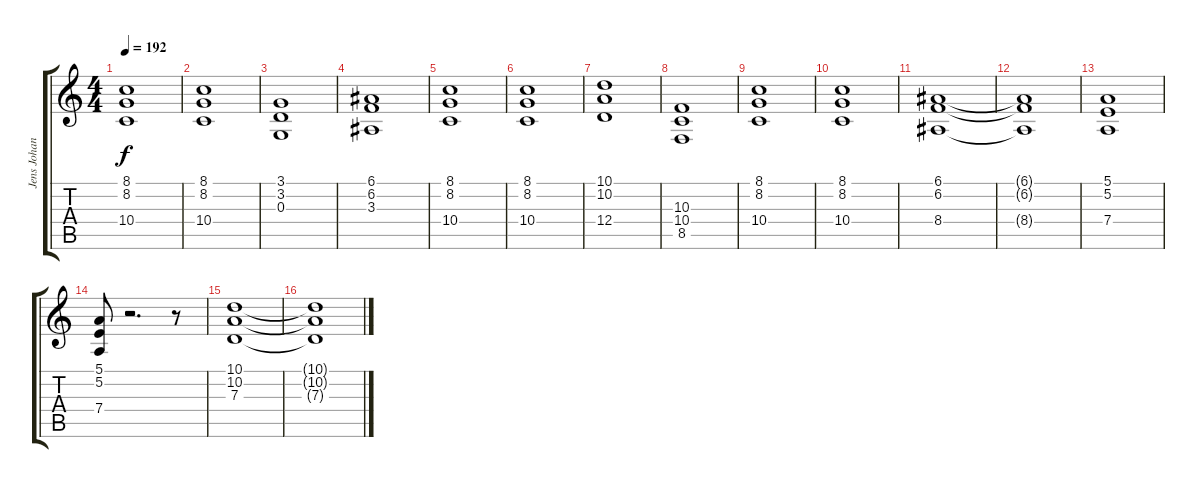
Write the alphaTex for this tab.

\track ("Jens Johansson" "Jens Johan") {instrument stringensemble2}
\staff {score tabs}
\tuning (E4 B3 G3 D3 A2 E2) {hide}
\ts (4 4)
\tempo 192
\clef g2
\ks c
(8.1 8.2 10.4).1{dy f} |
(8.1 8.2 10.4).1 |
(3.1 3.2 0.3).1 |
(6.1 6.2 3.3).1 |
(8.1 8.2 10.4).1 |
(8.1 8.2 10.4).1 |
(10.1 10.2 12.4).1 |
(10.3 10.4 8.5).1 |
(8.1 8.2 10.4).1 |
(8.1 8.2 10.4).1 |
(6.1 6.2 8.4).1 |
(6.1{t} 6.2{t} 8.4{t}).1 |
(5.1 5.2 7.4).1 |
(5.1 5.2 7.4).8 r.2{d} r.8 |
(10.1 10.2 7.3).1 |
(10.1{t} 10.2{t} 7.3{t}).1
